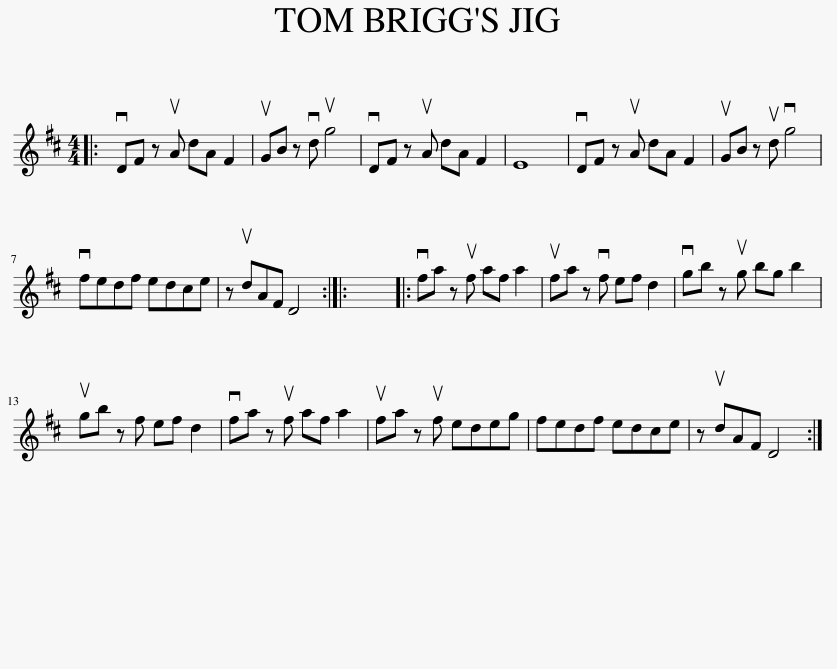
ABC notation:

X:1
L:1/8
M:4/4
I:linebreak $
K:D
V:1 treble
V:1
|: vDF z uA dA F2 | uGB z vd ug4 | vDF z uA dA F2 | E8 | vDF z uA dA F2 | %5
 uGB z ud vg4 |$ vfedf edce | z udAF D4 :: x8 |: vfa z uf af a2 | %10
 ufa z vf ef d2 | vgb z ug bg b2 |$ ugb z f ef d2 | vfa z uf af a2 | ufa z uf edeg | %15
 fedf edce | z udAF D4 :| %17
